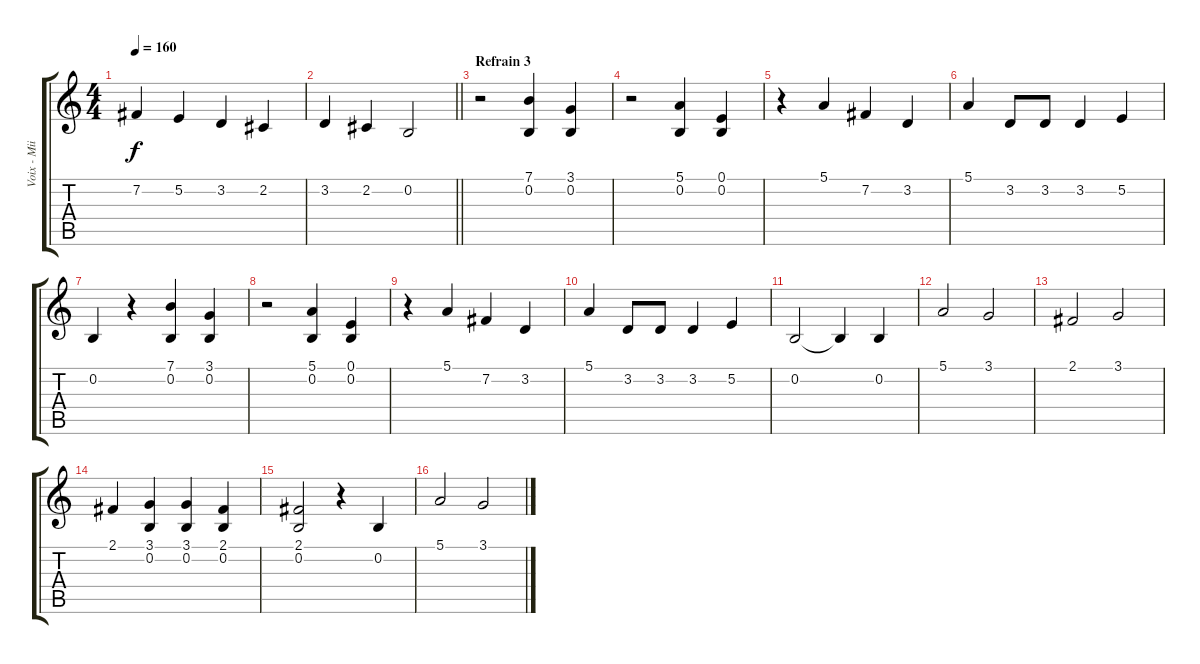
\track ("Voix - Miikka" "Voix - Mii") {instrument mutedtrumpet}
\staff {score tabs}
\tuning (E4 B3 G3 D3 A2 E2) {hide}
\ts (4 4)
\tempo 160
\clef g2
\ks c
7.2.4{dy f} 5.2.4 3.2.4 2.2.4 |
\barLineRight lightlight
3.2.4 2.2.4 0.2.2 |
\section ("" "Refrain 3")
r.2 (7.1 0.2).4 (3.1 0.2).4 |
r.2 (5.1 0.2).4 (0.1 0.2).4 |
r.4 5.1.4 7.2.4 3.2.4 |
5.1.4 3.2.8 3.2.8 3.2.4 5.2.4 |
0.2.4 r.4 (7.1 0.2).4 (3.1 0.2).4 |
r.2 (5.1 0.2).4 (0.1 0.2).4 |
r.4 5.1.4 7.2.4 3.2.4 |
5.1.4 3.2.8 3.2.8 3.2.4 5.2.4 |
0.2.2 0.2{t}.4 0.2.4 |
5.1.2 3.1.2 |
2.1.2 3.1.2 |
2.1.4 (3.1 0.2).4 (3.1 0.2).4 (2.1 0.2).4 |
(2.1 0.2).2 r.4 0.2.4 |
5.1.2 3.1.2
